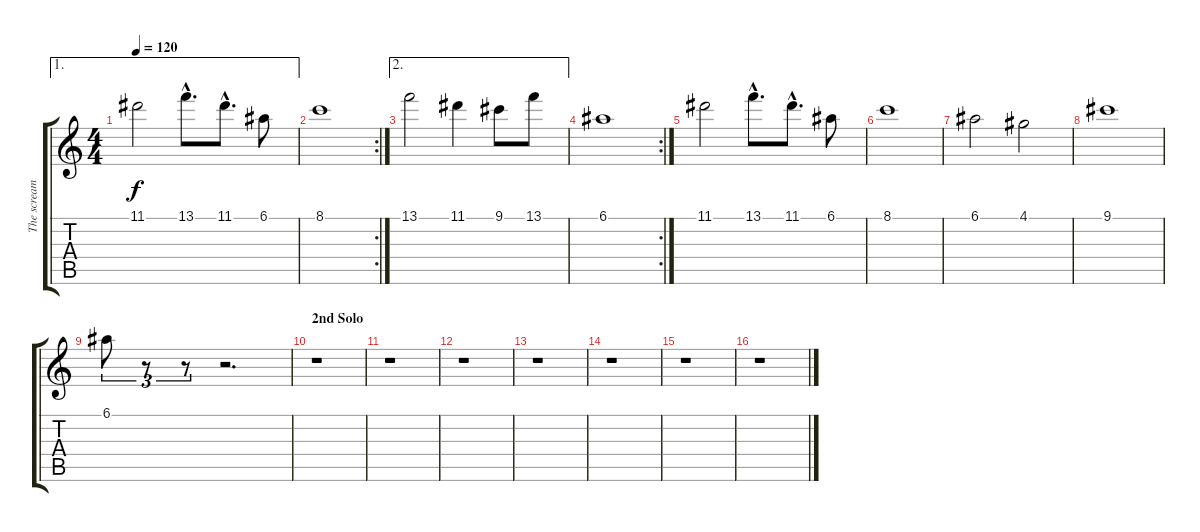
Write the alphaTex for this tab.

\track ("The screaming worm" "The scream") {instrument contrabass}
\staff {score tabs}
\tuning (E4 B3 G3 D3 A2 E2) {hide}
\ae 1
\ts (4 4)
\tempo 120
\clef g2
\ks c
11.1.2{dy f} 13.1{hac}.8{d} 11.1{hac}.8{d} 6.1.8 |
\rc 2
8.1.1 |
\ae 2
13.1.2 11.1.4 9.1.8 13.1.8 |
\rc 2
6.1.1 |
11.1.2 13.1{hac}.8{d} 11.1{hac}.8{d} 6.1.8 |
8.1.1 |
6.1.2 4.1.2 |
9.1.1 |
6.1.8{tu (3 2)} r.8{tu (3 2)} r.8{tu (3 2)} r.2{d} |
\section ("" "2nd Solo")
r.1 |
r.1 |
r.1 |
r.1 |
r.1 |
r.1 |
r.1
